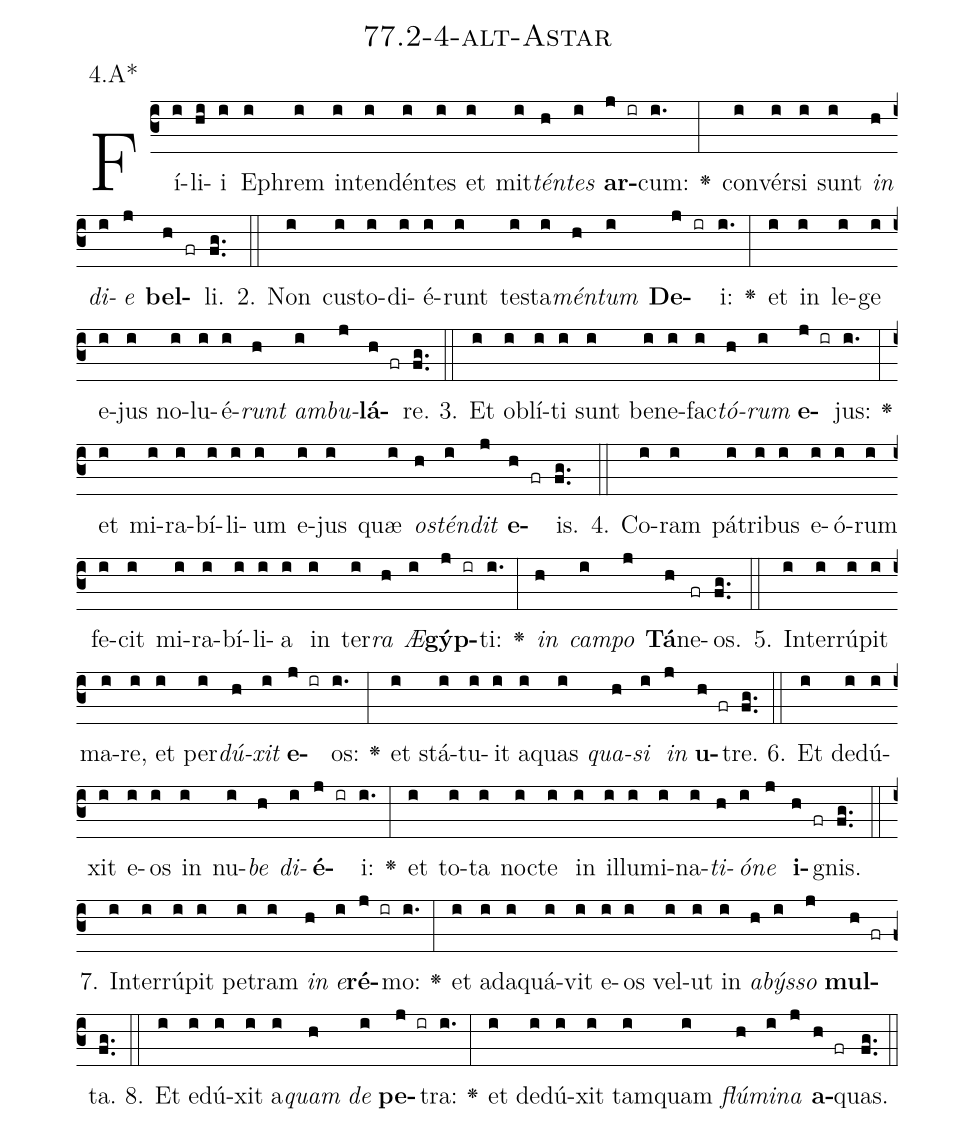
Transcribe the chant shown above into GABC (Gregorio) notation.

name: 77.2-4-alt-Astar;
annotation: 4.A*;
%%
(c3)Fí(i)li(hi)i(i) E(i)phrem(i) in(i)ten(i)dén(i)tes(i) et(i) mit(i)<i>tén</i>(h)<i>tes</i>(i) <b>ar</b>(j ir)cum:(i.) <v>\greheightstar</v>(:) con(i)vér(i)si(i) sunt(i) <i>in</i>(h) <i>di</i>(i)<i>e</i>(j) <b>bel</b>(h fr)li.(fg..) (::)
2. Non(i) cus(i)to(i)di(i)é(i)runt(i) tes(i)ta(i)<i>mén</i>(h)<i>tum</i>(i) <b>De</b>(j ir)i:(i.) <v>\greheightstar</v>(:) et(i) in(i) le(i)ge(i) e(i)jus(i) no(i)lu(i)é(i)<i>runt</i>(h) <i>am</i>(i)<i>bu</i>(j)<b>lá</b>(h fr)re.(fg..) (::)
3. Et(i) ob(i)lí(i)ti(i) sunt(i) be(i)ne(i)fac(i)<i>tó</i>(h)<i>rum</i>(i) <b>e</b>(j ir)jus:(i.) <v>\greheightstar</v>(:) et(i) mi(i)ra(i)bí(i)li(i)um(i) e(i)jus(i) quæ(i) <i>os</i>(h)<i>tén</i>(i)<i>dit</i>(j) <b>e</b>(h fr)is.(fg..) (::)
4. Co(i)ram(i) pá(i)tri(i)bus(i) e(i)ó(i)rum(i) fe(i)cit(i) mi(i)ra(i)bí(i)li(i)a(i) in(i) ter(i)<i>ra</i>(h) <i>Æ</i>(i)<b>gýp</b>(j ir)ti:(i.) <v>\greheightstar</v>(:) <i>in</i>(h) <i>cam</i>(i)<i>po</i>(j) <b>Tá</b>(h)ne(fr)os.(fg..) (::)
5. In(i)ter(i)rú(i)pit(i) ma(i)re,(i) et(i) per(i)<i>dú</i>(h)<i>xit</i>(i) <b>e</b>(j ir)os:(i.) <v>\greheightstar</v>(:) et(i) stá(i)tu(i)it(i) a(i)quas(i) <i>qua</i>(h)<i>si</i>(i) <i>in</i>(j) <b>u</b>(h fr)tre.(fg..) (::)
6. Et(i) de(i)dú(i)xit(i) e(i)os(i) in(i) nu(i)<i>be</i>(h) <i>di</i>(i)<b>é</b>(j ir)i:(i.) <v>\greheightstar</v>(:) et(i) to(i)ta(i) noc(i)te(i) in(i) il(i)lu(i)mi(i)na(i)<i>ti</i>(h)<i>ó</i>(i)<i>ne</i>(j) <b>i</b>(h fr)gnis.(fg..) (::)
7. In(i)ter(i)rú(i)pit(i) pe(i)tram(i) <i>in</i>(h) <i>e</i>(i)<b>ré</b>(j ir)mo:(i.) <v>\greheightstar</v>(:) et(i) ad(i)a(i)quá(i)vit(i) e(i)os(i) vel(i)ut(i) in(i) <i>a</i>(h)<i>býs</i>(i)<i>so</i>(j) <b>mul</b>(h fr)ta.(fg..) (::)
8. Et(i) e(i)dú(i)xit(i) a(i)<i>quam</i>(h) <i>de</i>(i) <b>pe</b>(j ir)tra:(i.) <v>\greheightstar</v>(:) et(i) de(i)dú(i)xit(i) tam(i)quam(i) <i>flú</i>(h)<i>mi</i>(i)<i>na</i>(j) <b>a</b>(h fr)quas.(fg..) (::)
